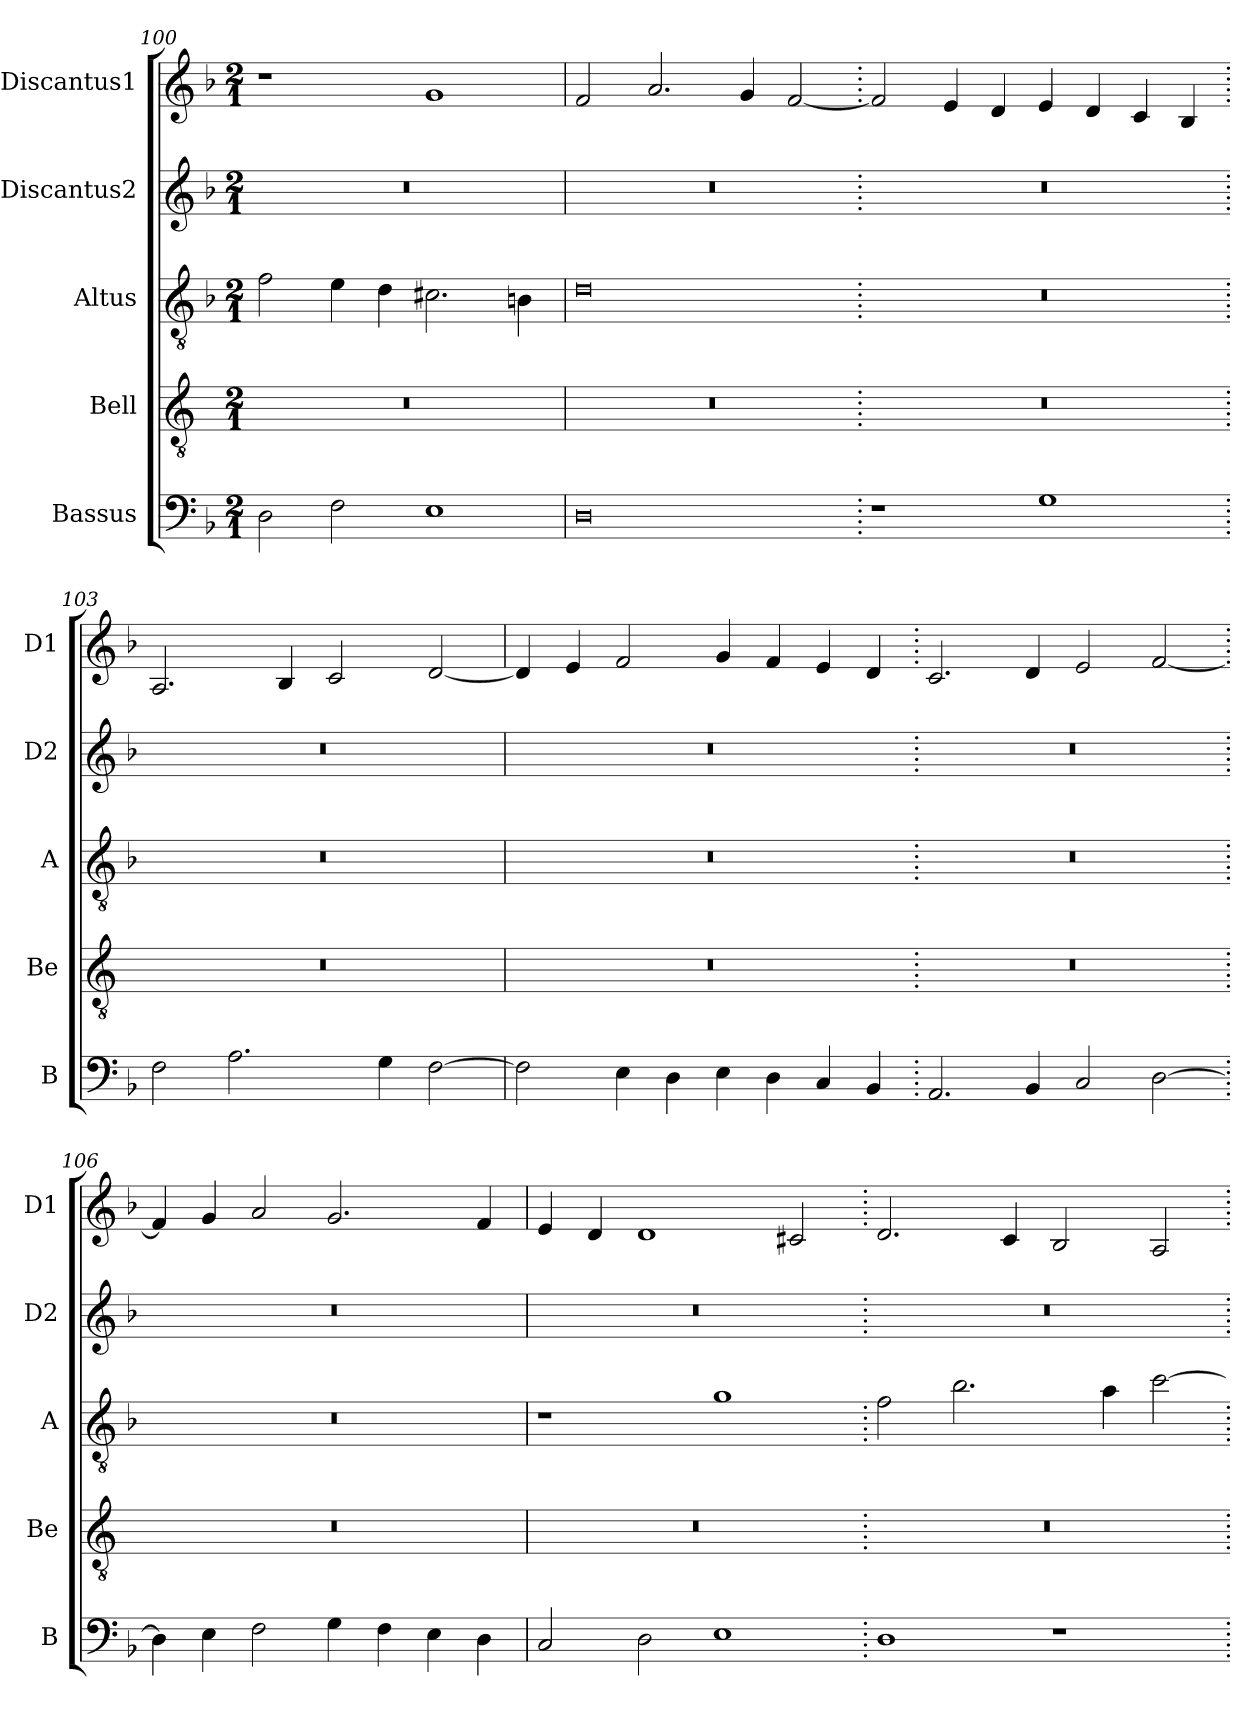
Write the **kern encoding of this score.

**kern	**kern	**kern	**kern	**kern
*part5	*part4	*part3	*part2	*part1
*staff5	*staff4	*staff3	*staff2	*staff1
*I"Bassus	*I"Bell	*I"Altus	*I"Discantus2	*I"Discantus1
*I'B	*I'Be	*I'A	*I'D2	*I'D1
*clefF4	*clefGv2	*clefGv2	*clefG2	*clefG2
*k[b-]	*k[]	*k[b-]	*k[b-]	*k[b-]
*M2/1	*M2/1	*M2/1	*M2/1	*M2/1
=100	=100	=100	=100	=100
2D	0r	2f	0r	1r
2F	.	4e	.	.
.	.	4d	.	.
1E	.	2.c#X	.	1g
.	.	4Bn	.	.
=101	=101	=101	=101	=101
0D	0r	0d	0r	2f
.	.	.	.	2.a
.	.	.	.	4g
.	.	.	.	[2f
=102.	=102.	=102.	=102.	=102.
1r	0r	0r	0r	2f]
.	.	.	.	4e
.	.	.	.	4d
1G	.	.	.	4e
.	.	.	.	4d
.	.	.	.	4c
.	.	.	.	4B-
=103.	=103.	=103.	=103.	=103.
2F	0r	0r	0r	2.A
2.A	.	.	.	.
.	.	.	.	4B-
.	.	.	.	2c
4G	.	.	.	.
[2F	.	.	.	[2d
=104	=104	=104	=104	=104
2F]	0r	0r	0r	4d]
.	.	.	.	4e
4E	.	.	.	2f
4D	.	.	.	.
4E	.	.	.	4g
4D	.	.	.	4f
4C	.	.	.	4e
4BB-	.	.	.	4d
=105.	=105.	=105.	=105.	=105.
2.AA	0r	0r	0r	2.c
4BB-	.	.	.	4d
2C	.	.	.	2e
[2D	.	.	.	[2f
=106.	=106.	=106.	=106.	=106.
4D]	0r	0r	0r	4f]
4E	.	.	.	4g
2F	.	.	.	2a
4G	.	.	.	2.g
4F	.	.	.	.
4E	.	.	.	.
4D	.	.	.	4f
=107	=107	=107	=107	=107
2C	0r	1r	0r	4e
.	.	.	.	4d
2D	.	.	.	1d
1E	.	1g	.	.
.	.	.	.	2c#X
=108.	=108.	=108.	=108.	=108.
1D	0r	2f	0r	2.d
.	.	2.b-	.	.
.	.	.	.	4c
1r	.	.	.	2B-
.	.	4a	.	.
.	.	[2cc	.	2A
=.	=.	=.	=.	=.
*-	*-	*-	*-	*-
